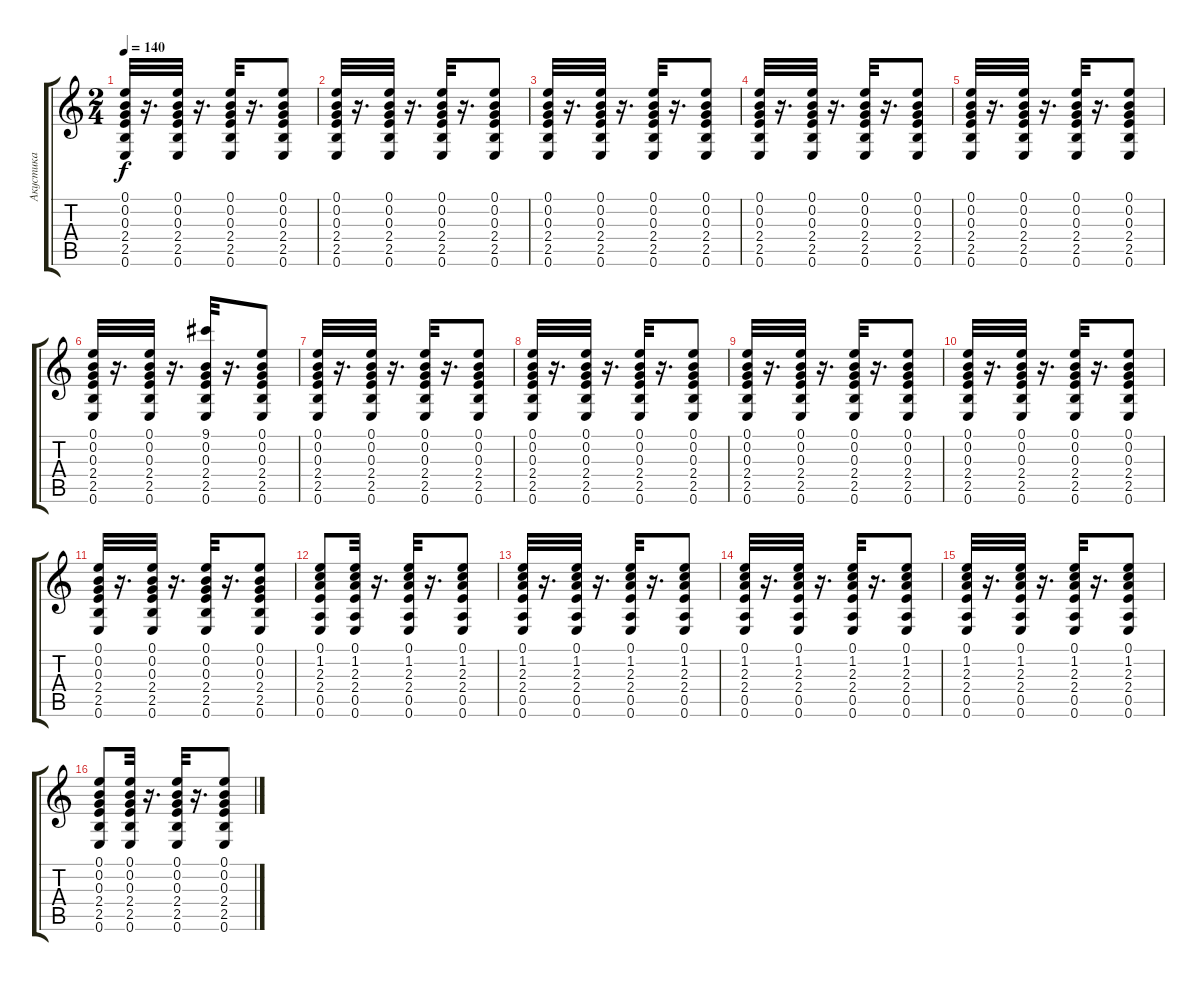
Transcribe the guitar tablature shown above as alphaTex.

\track ("Акустика" "Акустика") {instrument acousticguitarsteel}
\staff {score tabs}
\tuning (E4 B3 G3 D3 A2 E2) {hide}
\ts (2 4)
\tempo 140
\clef g2
\ks c
(0.1 0.2 0.3 2.4 2.5 0.6).32{dy f} r.16{d} (0.1 0.2 0.3 2.4 2.5 0.6).32 r.16{d} (0.1 0.2 0.3 2.4 2.5 0.6).32 r.16{d} (0.1 0.2 0.3 2.4 2.5 0.6).8 |
(0.1 0.2 0.3 2.4 2.5 0.6).32 r.16{d} (0.1 0.2 0.3 2.4 2.5 0.6).32 r.16{d} (0.1 0.2 0.3 2.4 2.5 0.6).32 r.16{d} (0.1 0.2 0.3 2.4 2.5 0.6).8 |
(0.1 0.2 0.3 2.4 2.5 0.6).32 r.16{d} (0.1 0.2 0.3 2.4 2.5 0.6).32 r.16{d} (0.1 0.2 0.3 2.4 2.5 0.6).32 r.16{d} (0.1 0.2 0.3 2.4 2.5 0.6).8 |
(0.1 0.2 0.3 2.4 2.5 0.6).32 r.16{d} (0.1 0.2 0.3 2.4 2.5 0.6).32 r.16{d} (0.1 0.2 0.3 2.4 2.5 0.6).32 r.16{d} (0.1 0.2 0.3 2.4 2.5 0.6).8 |
(0.1 0.2 0.3 2.4 2.5 0.6).32 r.16{d} (0.1 0.2 0.3 2.4 2.5 0.6).32 r.16{d} (0.1 0.2 0.3 2.4 2.5 0.6).32 r.16{d} (0.1 0.2 0.3 2.4 2.5 0.6).8 |
(0.1 0.2 0.3 2.4 2.5 0.6).32 r.16{d} (0.1 0.2 0.3 2.4 2.5 0.6).32 r.16{d} (9.1 0.2 0.3 2.4 2.5 0.6).32 r.16{d} (0.1 0.2 0.3 2.4 2.5 0.6).8 |
(0.1 0.2 0.3 2.4 2.5 0.6).32 r.16{d} (0.1 0.2 0.3 2.4 2.5 0.6).32 r.16{d} (0.1 0.2 0.3 2.4 2.5 0.6).32 r.16{d} (0.1 0.2 0.3 2.4 2.5 0.6).8 |
(0.1 0.2 0.3 2.4 2.5 0.6).32 r.16{d} (0.1 0.2 0.3 2.4 2.5 0.6).32 r.16{d} (0.1 0.2 0.3 2.4 2.5 0.6).32 r.16{d} (0.1 0.2 0.3 2.4 2.5 0.6).8 |
(0.1 0.2 0.3 2.4 2.5 0.6).32 r.16{d} (0.1 0.2 0.3 2.4 2.5 0.6).32 r.16{d} (0.1 0.2 0.3 2.4 2.5 0.6).32 r.16{d} (0.1 0.2 0.3 2.4 2.5 0.6).8 |
(0.1 0.2 0.3 2.4 2.5 0.6).32 r.16{d} (0.1 0.2 0.3 2.4 2.5 0.6).32 r.16{d} (0.1 0.2 0.3 2.4 2.5 0.6).32 r.16{d} (0.1 0.2 0.3 2.4 2.5 0.6).8 |
(0.1 0.2 0.3 2.4 2.5 0.6).32 r.16{d} (0.1 0.2 0.3 2.4 2.5 0.6).32 r.16{d} (0.1 0.2 0.3 2.4 2.5 0.6).32 r.16{d} (0.1 0.2 0.3 2.4 2.5 0.6).8 |
(0.1 1.2 2.3 2.4 0.5 0.6).8 (0.1 1.2 2.3 2.4 0.5 0.6).32 r.16{d} (0.1 1.2 2.3 2.4 0.5 0.6).32 r.16{d} (0.1 1.2 2.3 2.4 0.5 0.6).8 |
(0.1 1.2 2.3 2.4 0.5 0.6).32 r.16{d} (0.1 1.2 2.3 2.4 0.5 0.6).32 r.16{d} (0.1 1.2 2.3 2.4 0.5 0.6).32 r.16{d} (0.1 1.2 2.3 2.4 0.5 0.6).8 |
(0.1 1.2 2.3 2.4 0.5 0.6).32 r.16{d} (0.1 1.2 2.3 2.4 0.5 0.6).32 r.16{d} (0.1 1.2 2.3 2.4 0.5 0.6).32 r.16{d} (0.1 1.2 2.3 2.4 0.5 0.6).8 |
(0.1 1.2 2.3 2.4 0.5 0.6).32 r.16{d} (0.1 1.2 2.3 2.4 0.5 0.6).32 r.16{d} (0.1 1.2 2.3 2.4 0.5 0.6).32 r.16{d} (0.1 1.2 2.3 2.4 0.5 0.6).8 |
(0.1 0.2 0.3 2.4 2.5 0.6).8 (0.1 0.2 0.3 2.4 2.5 0.6).32 r.16{d} (0.1 0.2 0.3 2.4 2.5 0.6).32 r.16{d} (0.1 0.2 0.3 2.4 2.5 0.6).8
